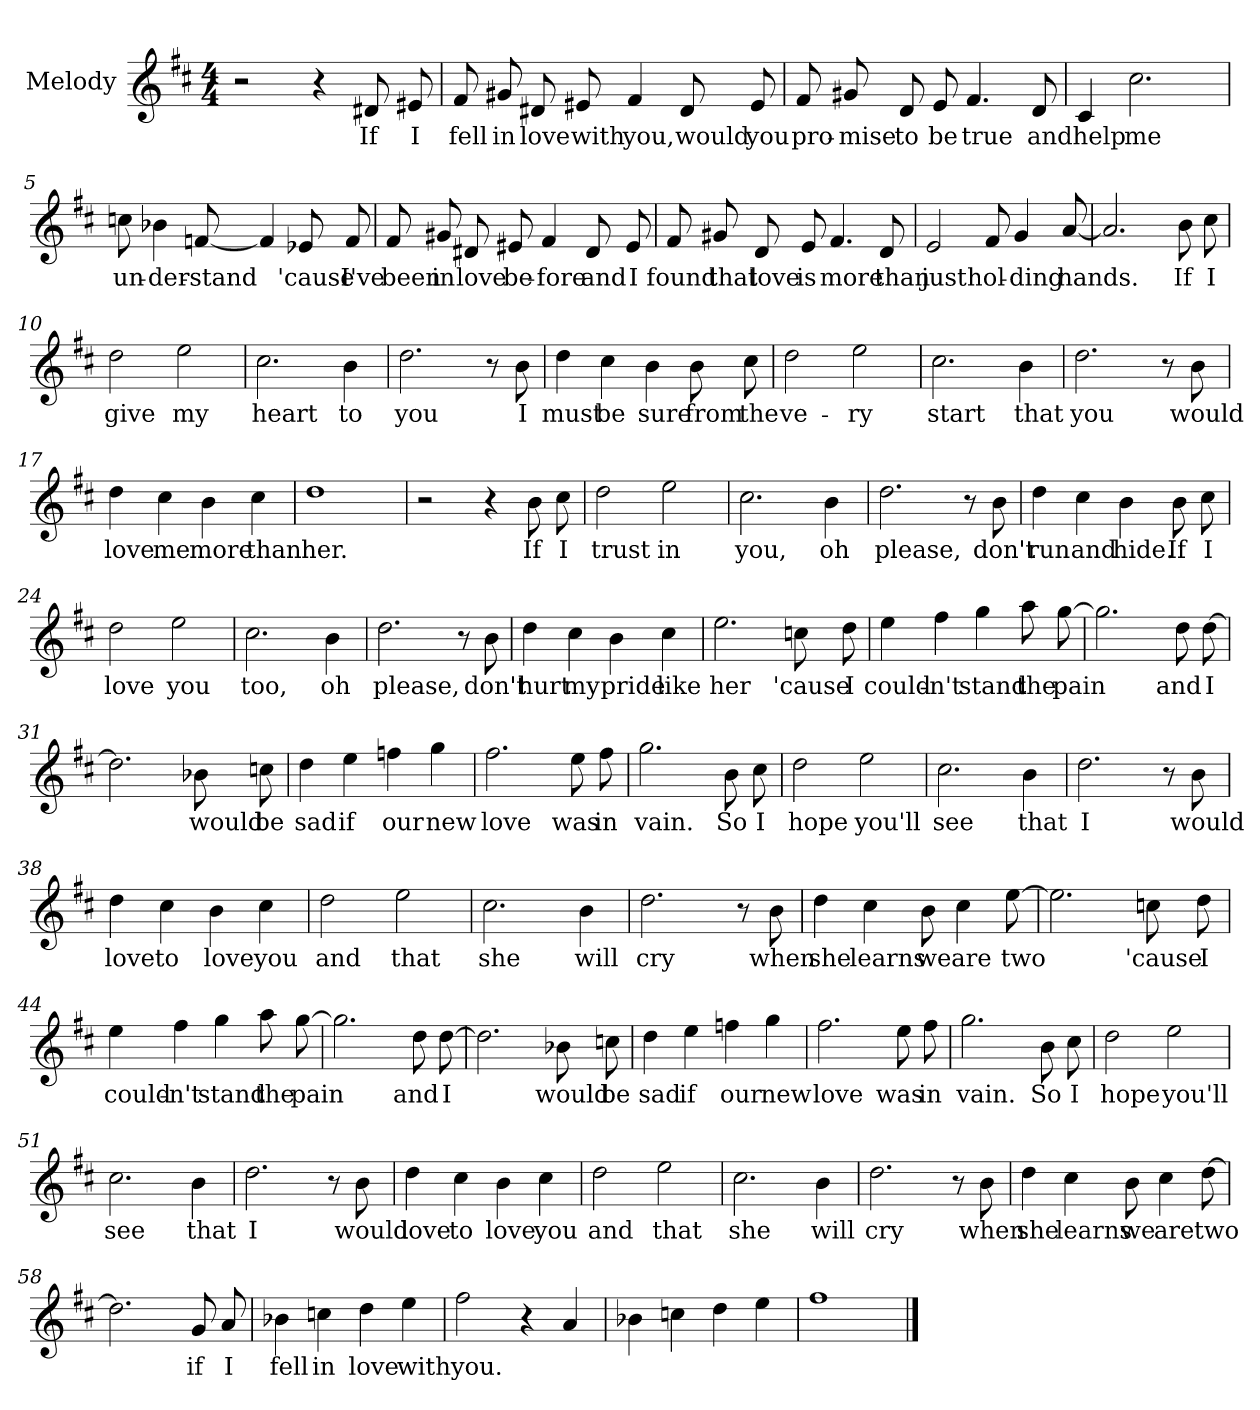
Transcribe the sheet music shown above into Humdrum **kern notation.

**kern	**text
*part1	*part1
*staff1	*staff1
*I"Melody	*
*I'Melody	*
*clefG2	*
*k[f#c#]	*
*M4/4	*
=1	=1
2r	.
4r	.
8d#X/L	If
8e#X/	I
=2	=2
8f#/L	fell
8g#X/	in
8d#X/L	love
8e#X/	with
4f#/	you,
8d#/L	would
8e#/	you
!!LO:LB:g=z
=3	=3
8f#/L	pro-
8g#X/	mise
8d/L	to
8e/	be
4.f#/	true
8d/	and
=4	=4
4c#/	help
2.cc#\	me
=5	=5
8ccn\	un-
4b-X\	der-
[<8fn/	stand
4f/]	.
8e-X/L	'cause
8f/	I've
!!LO:LB:g=z
=6	=6
8f#/L	been
8g#X/	in
8d#X/L	love
8e#X/	be-
4f#/	fore
8d#/L	and
8e#/	I
=7	=7
8f#/L	found
8g#X/	that
8d/L	love
8e/	is
4.f#/	more
8d/	than
!!LO:LB:g=z
=8	=8
2e/	just
8f#/	hol-
4g/	ding
[<8a/	hands.
=9	=9
2.a/]	.
8b\L	If
8cc#\	I
=10	=10
2dd\	give
2ee\	my
=11	=11
2.cc#\	heart
4b\	to
!!LO:LB:g=z
=12	=12
2.dd\	you
8r	.
8b\	I
=13	=13
4dd\	must
4cc#\	be
4b\	sure
8b\L	from
8cc#\	the
=14	=14
2dd\	ve-
2ee\	ry
=15	=15
2.cc#\	start
4b\	that
!!LO:LB:g=z
=16	=16
2.dd\	you
8r	.
8b\	would
=17	=17
4dd\	love
4cc#\	me
4b\	more
4cc#\	than
=18	=18
1dd	her.
=19	=19
2r	.
4r	.
8b\L	If
8cc#\	I
!!LO:LB:g=z
=20	=20
2dd\	trust
2ee\	in
=21	=21
2.cc#\	you,
4b\	oh
=22	=22
2.dd\	please,
8r	.
8b\	don't
=23	=23
4dd\	run
4cc#\	and
4b\	hide.
8b\L	If
8cc#\	I
!!LO:PB:g=z
=24	=24
2dd\	love
2ee\	you
=25	=25
2.cc#\	too,
4b\	oh
=26	=26
2.dd\	please,
8r	.
8b\	don't
=27	=27
4dd\	hurt
4cc#\	my
4b\	pride
4cc#\	like
!!LO:LB:g=z
=28	=28
2.ee\	her
8ccn\L	'cause
8dd\	I
=29	=29
4ee\	could-
4ff#\	n't
4gg\	stand
8aa\L	the
[>8gg\	pain
=30	=30
2.gg\]	.
8dd\L	and
[>8dd\	I
=31	=31
2.dd\]	.
8b-X\L	would
8ccn\	be
!!LO:LB:g=z
=32	=32
4dd\	sad
4ee\	if
4ffn\	our
4gg\	new
=33	=33
2.ff#\	love
8ee\L	was
8ff#\	in
=34	=34
2.gg\	vain.
8b\L	So
8cc#\	I
=35	=35
2dd\	hope
2ee\	you'll
=36	=36
2.cc#\	see
4b\	that
!!LO:LB:g=z
=37	=37
2.dd\	I
8r	.
8b\	would
=38	=38
4dd\	love
4cc#\	to
4b\	love
4cc#\	you
=39	=39
2dd\	and
2ee\	that
=40	=40
2.cc#\	she
4b\	will
!!LO:LB:g=z
=41	=41
2.dd\	cry
8r	.
8b\	when
=42	=42
4dd\	she
4cc#\	learns
8b\	we
4cc#\	are
[>8ee\	two
=43	=43
2.ee\]	.
8ccn\L	'cause
8dd\	I
!!LO:LB:g=z
=44	=44
4ee\	could-
4ff#\	n't
4gg\	stand
8aa\L	the
[>8gg\	pain
=45	=45
2.gg\]	.
8dd\L	and
[>8dd\	I
=46	=46
2.dd\]	.
8b-X\L	would
8ccn\	be
=47	=47
4dd\	sad
4ee\	if
4ffn\	our
4gg\	new
!!LO:LB:g=z
=48	=48
2.ff#\	love
8ee\L	was
8ff#\	in
=49	=49
2.gg\	vain.
8b\L	So
8cc#\	I
=50	=50
2dd\	hope
2ee\	you'll
=51	=51
2.cc#\	see
4b\	that
=52	=52
2.dd\	I
8r	.
8b\	would
!!LO:LB:g=z
=53	=53
4dd\	love
4cc#\	to
4b\	love
4cc#\	you
=54	=54
2dd\	and
2ee\	that
=55	=55
2.cc#\	she
4b\	will
=56	=56
2.dd\	cry
8r	.
8b\	when
!!LO:PB:g=z
=57	=57
4dd\	she
4cc#\	learns
8b\	we
4cc#\	are
[>8dd\	two
=58	=58
2.dd\]	.
8g/L	if
8a/	I
=59	=59
4b-X\	fell
4ccn\	in
4dd\	love
4ee\	with
=60	=60
2ff#\	you.
4r	.
4a/	.
!!LO:LB:g=z
=61	=61
4b-X\	.
4ccn\	.
4dd\	.
4ee\	.
=62	=62
1ff#	.
==	==
*-	*-
